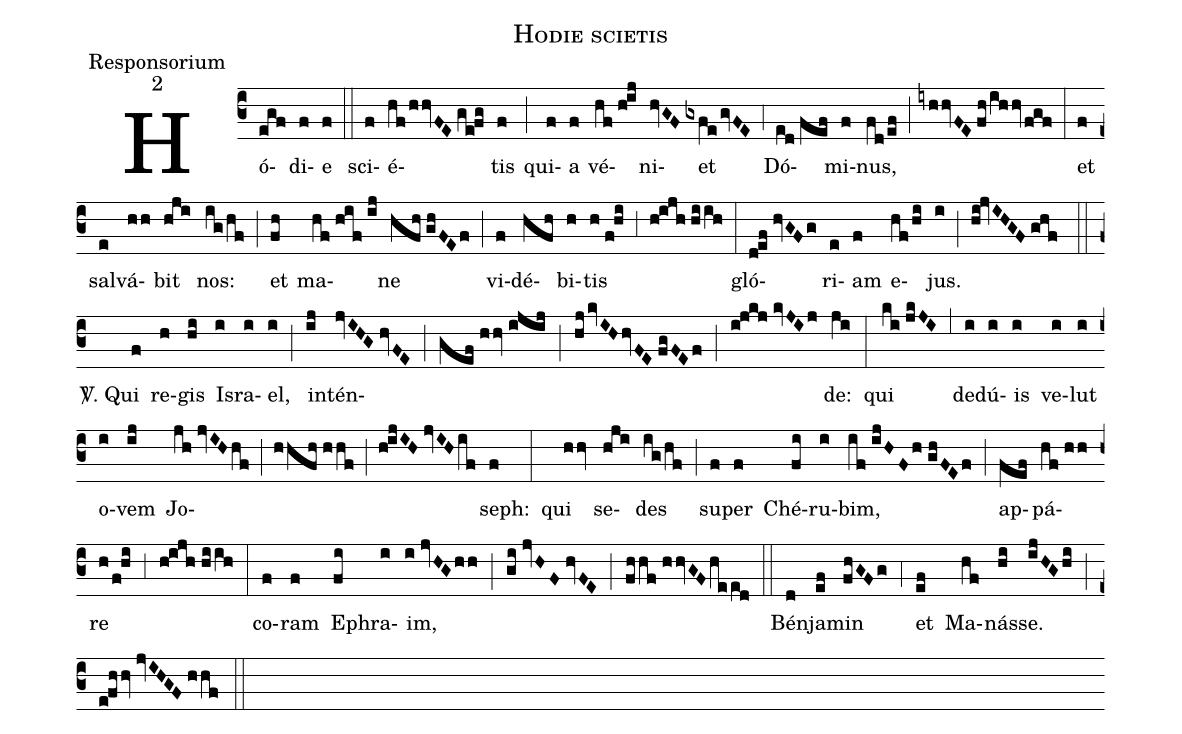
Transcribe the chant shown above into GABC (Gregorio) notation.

name:Hodie scietis;
office-part:Responsorium;
mode:2;
%%
(c3) Hó(egf)di(f)e(f) (::)
sci(f)é(hf/hhvFE//ge!fg)tis(f) (;) qui(f)a(f) vé(hf//h!ij)ni(hvGF)et(gxfe/gvFE) (,4) Dó(ed//fef)mi(f)nus,(fd/ef) (;) (iyhhvFE//fh/ihhv/fgf) (:)
et(f) sal(e)vá(hh)bit(hji) nos:(ig/hf) (;) et(fh) ma(hf//hif//ij)ne(hfh//ghFEf) (;) vi(f)dé(hfh)bi(h)tis(h//f!hi) (,3) (h!ijh//hiih) (:)
gló(d!ef//hvGFg)ri(e)am(f) e(hf/hi)jus.(i) (;) (hi!jvIHGF//ghf) (::)

<sp>V/</sp>. Qui(f) re(h)gis(hi) Is(i)ra(i)el,(i) (;) in(ij)tén(jvIHG//hvFE;gef//hhv//ijij;hj/kvIH/hvFE//fgFEf;i!jkj//kvJIj)de:(ji) (:)
qui(ki//jkJI) (,5) de(i)dú(i)is(i) ve(i)lut(i) o(i)vem(ij) Jo(jh//jvIH/hf;hhfh//hhf;h!ijIH//jvIH/if)seph:(f) (:)
qui(hhv) se(hji)des(ig/hf) (;) su(f)per(f) Ché(fi)ru(i)bim,(if//ijHFh//ghFEf) (;) ap(fef)pá(hf//hh)re(h/f!hi) (,3) (h!ijh//hiih) (:)
co(f)ram(f) Eph(fi)ra(i)im,(i//jvHG/hh) (;) (gi//jvHF//hvFE) (;) (fhhf//hhvGF/heed) (::)
Bén(d)ja(ef)min(fhGFg) (,4) et(ef) Ma(hf)nás(hi)se.(ijHGhi) (;) (e!fhhv//jvIHGF//hhf) (::)
